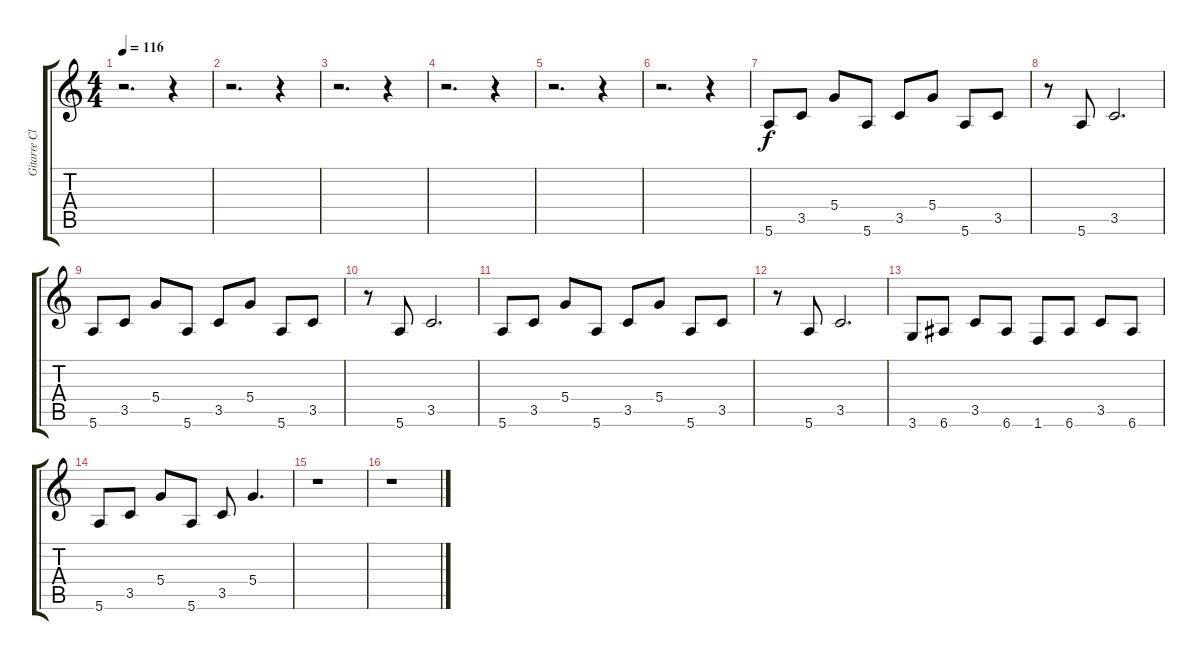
\track ("Gitarre Clean" "Gitarre Cl") {instrument acousticguitarsteel}
\staff {score tabs}
\tuning (E4 B3 G3 D3 A2 E2) {hide}
\ts (4 4)
\tempo 116
\clef g2
\ks c
r.2{d dy f} r.4 |
r.2{d} r.4 |
r.2{d} r.4 |
r.2{d} r.4 |
r.2{d} r.4 |
r.2{d} r.4 |
5.6.8 3.5.8 5.4.8 5.6.8 3.5.8 5.4.8 5.6.8 3.5.8 |
r.8 5.6.8 3.5.2{d} |
5.6.8 3.5.8 5.4.8 5.6.8 3.5.8 5.4.8 5.6.8 3.5.8 |
r.8 5.6.8 3.5.2{d} |
5.6.8 3.5.8 5.4.8 5.6.8 3.5.8 5.4.8 5.6.8 3.5.8 |
r.8 5.6.8 3.5.2{d} |
3.6.8 6.6.8 3.5.8 6.6.8 1.6.8 6.6.8 3.5.8 6.6.8 |
5.6.8 3.5.8 5.4.8 5.6.8 3.5.8 5.4.4{d} |
r.1 |
r.1
